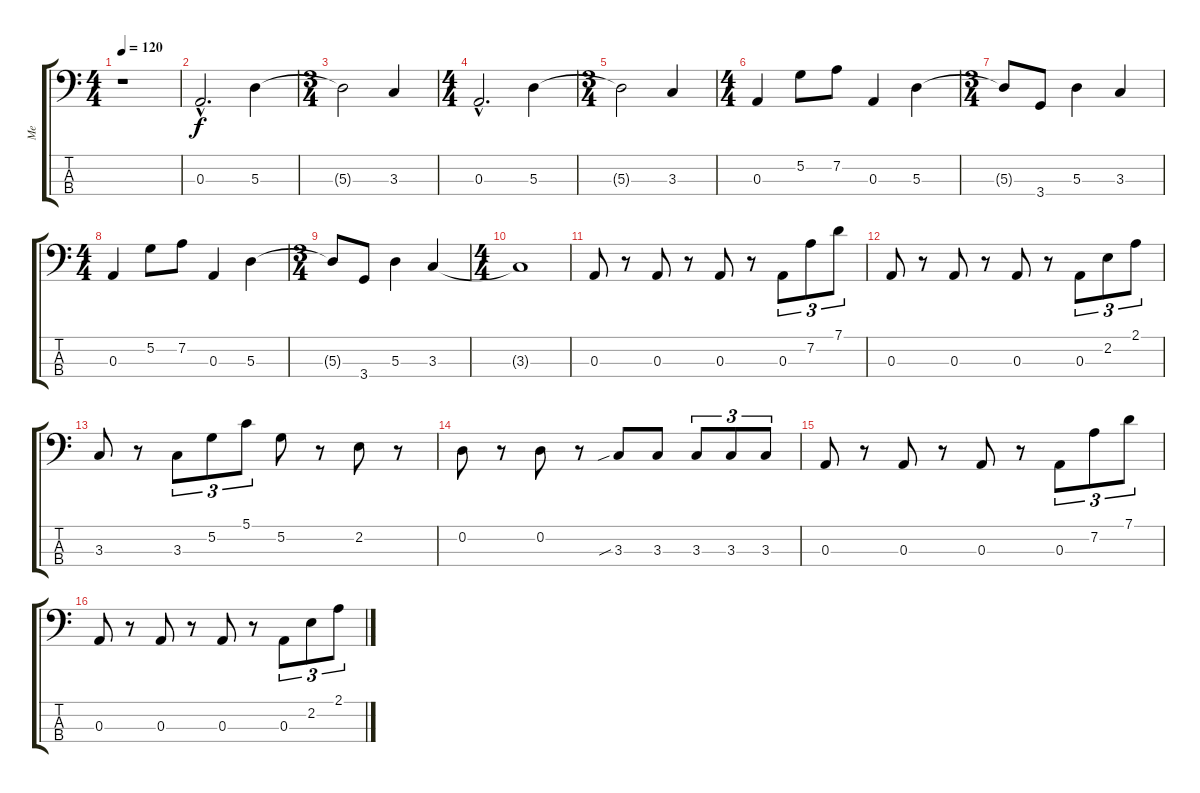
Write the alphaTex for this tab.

\track ("Me" "Me") {instrument electricbassfinger}
\staff {score tabs}
\tuning (G2 D2 A1 E1) {hide}
\ts (4 4)
\tempo 120
\clef f4
\ks c
r.1{txt "" dy f instrument electricbassfinger} |
0.3{hac}.2{d} 5.3.4 |
\ts (3 4)
5.3{t}.2 3.3.4 |
\ts (4 4)
0.3{hac}.2{d} 5.3.4 |
\ts (3 4)
5.3{t}.2 3.3.4 |
\ts (4 4)
0.3.4 5.2.8 7.2.8 0.3.4 5.3.4 |
\ts (3 4)
5.3{t}.8 3.4.8 5.3.4 3.3.4 |
\ts (4 4)
0.3.4 5.2.8 7.2.8 0.3.4 5.3.4 |
\ts (3 4)
5.3{t}.8 3.4.8 5.3.4 3.3.4 |
\ts (4 4)
3.3{t}.1 |
0.3.8 r.8 0.3.8 r.8 0.3.8 r.8 0.3.8{tu (3 2)} 7.2.8{tu (3 2)} 7.1.8{tu (3 2)} |
0.3.8 r.8 0.3.8 r.8 0.3.8 r.8 0.3.8{tu (3 2)} 2.2.8{tu (3 2)} 2.1.8{tu (3 2)} |
3.3.8 r.8 3.3.8{tu (3 2)} 5.2.8{tu (3 2)} 5.1.8{tu (3 2)} 5.2.8 r.8 2.2.8 r.8 |
0.2.8 r.8 0.2.8 r.8 3.3{sib}.8 3.3.8 3.3.8{tu (3 2)} 3.3.8{tu (3 2)} 3.3.8{tu (3 2)} |
0.3.8 r.8 0.3.8 r.8 0.3.8 r.8 0.3.8{tu (3 2)} 7.2.8{tu (3 2)} 7.1.8{tu (3 2)} |
0.3.8 r.8 0.3.8 r.8 0.3.8 r.8 0.3.8{tu (3 2)} 2.2.8{tu (3 2)} 2.1.8{tu (3 2)}
